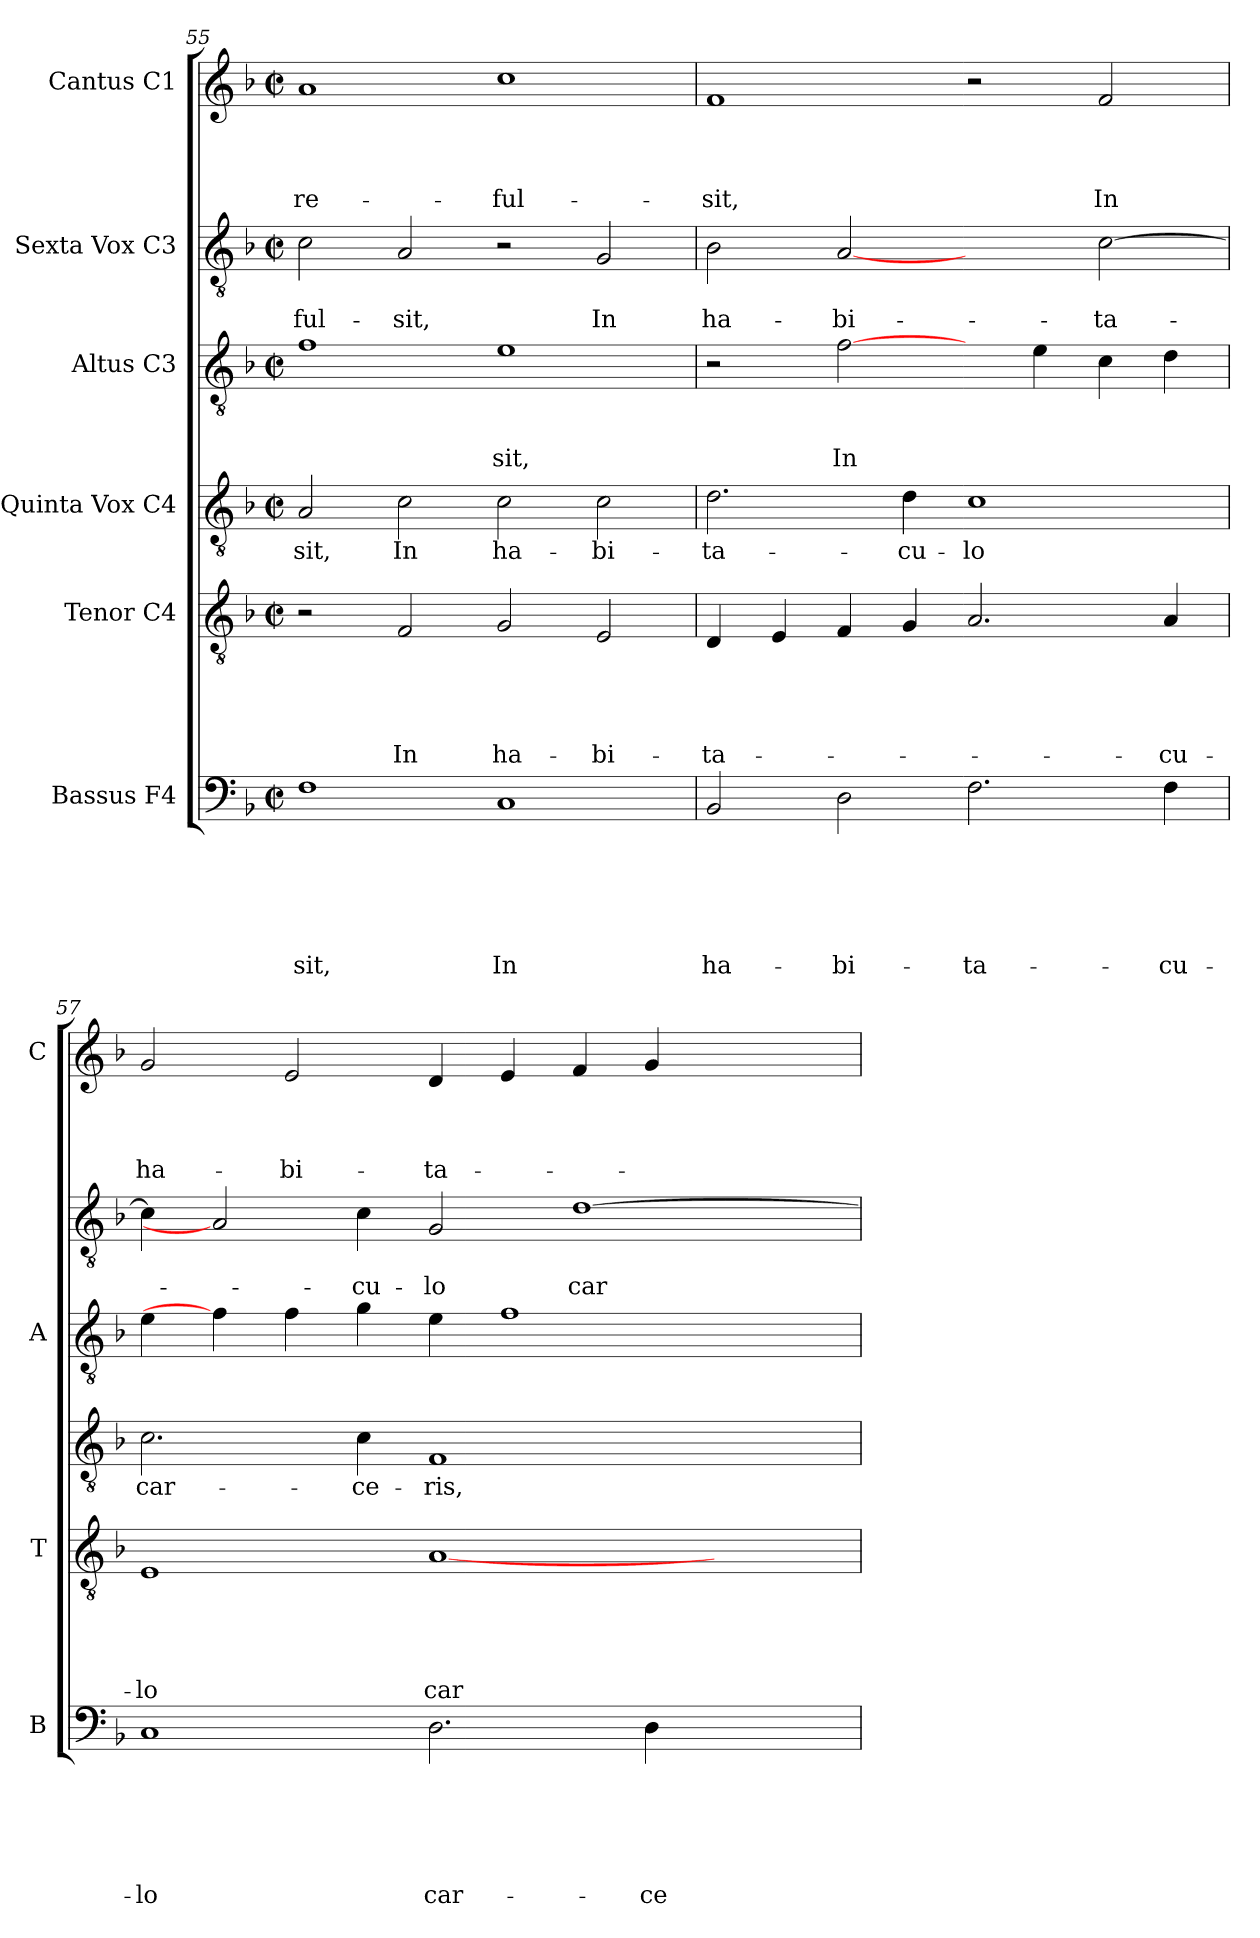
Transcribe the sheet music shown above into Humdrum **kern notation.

**kern	**text	**text	**text	**text	**text	**text	**kern	**text	**text	**text	**text	**text	**kern	**text	**kern	**text	**text	**text	**kern	**text	**text	**kern	**text	**text	**text	**text
*part6	*part6	*part6	*part6	*part6	*part6	*part6	*part5	*part5	*part5	*part5	*part5	*part5	*part4	*part4	*part3	*part3	*part3	*part3	*part2	*part2	*part2	*part1	*part1	*part1	*part1	*part1
*staff6	*staff6	*staff6	*staff6	*staff6	*staff6	*staff6	*staff5	*staff5	*staff5	*staff5	*staff5	*staff5	*staff4	*staff4	*staff3	*staff3	*staff3	*staff3	*staff2	*staff2	*staff2	*staff1	*staff1	*staff1	*staff1	*staff1
*I"Bassus F4	*	*	*	*	*	*	*I"Tenor C4	*	*	*	*	*	*I"Quinta Vox C4	*	*I"Altus C3	*	*	*	*I"Sexta Vox C3	*	*	*I"Cantus C1	*	*	*	*
*I'B	*	*	*	*	*	*	*I'T	*	*	*	*	*	*	*	*I'A	*	*	*	*	*	*	*I'C	*	*	*	*
*clefF4	*	*	*	*	*	*	*clefGv2	*	*	*	*	*	*clefGv2	*	*clefGv2	*	*	*	*clefGv2	*	*	*clefG2	*	*	*	*
*k[b-]	*	*	*	*	*	*	*k[b-]	*	*	*	*	*	*k[b-]	*	*k[b-]	*	*	*	*k[b-]	*	*	*k[b-]	*	*	*	*
*F:	*	*	*	*	*	*	*F:	*	*	*	*	*	*F:	*	*F:	*	*	*	*F:	*	*	*F:	*	*	*	*
*M2/2	*	*	*	*	*	*	*M2/2	*	*	*	*	*	*M2/2	*	*M2/2	*	*	*	*M2/2	*	*	*M2/2	*	*	*	*
*met(c|)	*	*	*	*	*	*	*met(c|)	*	*	*	*	*	*met(c|)	*	*met(c|)	*	*	*	*met(c|)	*	*	*met(c|)	*	*	*	*
=55	=55	=55	=55	=55	=55	=55	=55	=55	=55	=55	=55	=55	=55	=55	=55	=55	=55	=55	=55	=55	=55	=55	=55	=55	=55	=55
!	!	!	!	!	!	!LO:LY:b	!	!	!	!	!	!	!	!LO:LY:b	!	!	!	!	!	!	!LO:LY:b	!	!	!	!	!LO:LY:b
1F	.	.	.	.	.	-sit,	2r	.	.	.	.	.	2A/	-sit,	1f	.	.	.	2c\	.	-ful-	1a	.	.	.	re-
!	!	!	!	!	!	!	!	!	!	!	!	!LO:LY:b	!	!LO:LY:b	!	!	!	!	!	!	!LO:LY:b	!	!	!	!	!
.	.	.	.	.	.	.	2F/	.	.	.	.	In	2c\	In	.	.	.	.	2A/	.	-sit,	.	.	.	.	.
!	!	!	!	!	!	!LO:LY:b	!	!	!	!	!	!LO:LY:b	!	!LO:LY:b	!	!	!	!LO:LY:b	!	!	!	!	!	!	!	!LO:LY:b
1C	.	.	.	.	.	In	2G/	.	.	.	.	ha-	2c\	ha-	1e	.	.	-sit,	2r	.	.	1cc	.	.	.	-ful-
!	!	!	!	!	!	!	!	!	!	!	!	!LO:LY:b	!	!LO:LY:b	!	!	!	!	!	!	!LO:LY:b	!	!	!	!	!
.	.	.	.	.	.	.	2E/	.	.	.	.	-bi-	2c\	-bi-	.	.	.	.	2G/	.	In	.	.	.	.	.
!!LO:LB:g=z
=56	=56	=56	=56	=56	=56	=56	=56	=56	=56	=56	=56	=56	=56	=56	=56	=56	=56	=56	=56	=56	=56	=56	=56	=56	=56	=56
!	!	!	!	!	!	!LO:LY:b	!	!	!	!	!	!LO:LY:b	!	!LO:LY:b	!	!	!	!	!	!	!LO:LY:b	!	!	!	!	!LO:LY:b
2BB-/	.	.	.	.	.	ha-	4D/	.	.	.	.	-ta-	2.d\	-ta-	2r	.	.	.	2B-\	.	ha-	1f	.	.	.	-sit,
.	.	.	.	.	.	.	4E/	.	.	.	.	.	.	.	.	.	.	.	.	.	.	.	.	.	.	.
!	!	!	!	!	!	!LO:LY:b	!	!	!	!	!	!	!	!	!	!	!	!LO:LY:b	!	!	!LO:LY:b	!	!	!	!	!
2D\	.	.	.	.	.	-bi-	4F/	.	.	.	.	.	.	.	[2f\	.	.	In	[2A	.	-bi-	.	.	.	.	.
!	!	!	!	!	!	!	!	!	!	!	!	!	!	!LO:LY:b	!	!	!	!	!	!	!	!	!	!	!	!
.	.	.	.	.	.	.	4G/	.	.	.	.	.	4d\	-cu-	.	.	.	.	.	.	.	.	.	.	.	.
!	!	!	!	!	!	!LO:LY:b	!	!	!	!	!	!	!	!LO:LY:b	!	!	!	!	!	!	!	!	!	!	!	!
2.F\	.	.	.	.	.	-ta-	2.A/	.	.	.	.	.	1c	-lo	4ryy	.	.	.	2ryy	.	.	2r	.	.	.	.
.	.	.	.	.	.	.	.	.	.	.	.	.	.	.	4e\	.	.	.	.	.	.	.	.	.	.	.
!	!	!	!	!	!	!	!	!	!	!	!	!	!	!	!	!	!	!	!	!	!LO:LY:b	!	!	!	!	!LO:LY:b
.	.	.	.	.	.	.	.	.	.	.	.	.	.	.	4c\	.	.	.	[2c\	.	-ta-	2f/	.	.	.	In
!	!	!	!	!	!	!LO:LY:b	!	!	!	!	!	!LO:LY:b	!	!	!	!	!	!	!	!	!	!	!	!	!	!
4F\	.	.	.	.	.	-cu-	4A/	.	.	.	.	-cu-	.	.	4d\	.	.	.	.	.	.	.	.	.	.	.
=57	=57	=57	=57	=57	=57	=57	=57	=57	=57	=57	=57	=57	=57	=57	=57	=57	=57	=57	=57	=57	=57	=57	=57	=57	=57	=57
!	!	!	!	!	!	!LO:LY:b	!	!	!	!	!	!LO:LY:b	!	!LO:LY:b	!	!	!	!	!	!	!	!	!	!	!	!LO:LY:b
1C	.	.	.	.	.	-lo	1E	.	.	.	.	-lo	2.c\	car-	4e\	.	.	.	4c\]	.	.	2g/	.	.	.	ha-
.	.	.	.	.	.	.	.	.	.	.	.	.	.	.	4f\]	.	.	.	2A]	.	.	.	.	.	.	.
!	!	!	!	!	!	!	!	!	!	!	!	!	!	!	!	!	!	!	!	!	!	!	!	!	!	!LO:LY:b
.	.	.	.	.	.	.	.	.	.	.	.	.	.	.	4f\	.	.	.	.	.	.	2e/	.	.	.	-bi-
!	!	!	!	!	!	!	!	!	!	!	!	!	!	!LO:LY:b	!	!	!	!	!	!	!LO:LY:b	!	!	!	!	!
.	.	.	.	.	.	.	.	.	.	.	.	.	4c\	-ce-	4g\	.	.	.	4c\	.	-cu-	.	.	.	.	.
!	!	!	!	!	!	!LO:LY:b	!	!	!	!	!	!LO:LY:b	!	!LO:LY:b	!	!	!	!	!	!	!LO:LY:b	!	!	!	!	!LO:LY:b
2.D\	.	.	.	.	.	car-	[1A	.	.	.	.	car-	1F	-ris,	4e\	.	.	.	2G/	.	-lo	4d/	.	.	.	-ta-
.	.	.	.	.	.	.	.	.	.	.	.	.	.	.	1f	.	.	.	.	.	.	4e/	.	.	.	.
!	!	!	!	!	!	!	!	!	!	!	!	!	!	!	!	!	!	!	!	!	!LO:LY:b	!	!	!	!	!
.	.	.	.	.	.	.	.	.	.	.	.	.	.	.	.	.	.	.	[1d	.	car-	4f/	.	.	.	.
!	!	!	!	!	!	!LO:LY:b	!	!	!	!	!	!	!	!	!	!	!	!	!	!	!	!	!	!	!	!
4D\	.	.	.	.	.	-ce-	.	.	.	.	.	.	.	.	.	.	.	.	.	.	.	4g/	.	.	.	.
2ryy	.	.	.	.	.	.	2ryy	.	.	.	.	.	2ryy	.	.	.	.	.	.	.	.	2ryy	.	.	.	.
.	.	.	.	.	.	.	.	.	.	.	.	.	.	.	4ryy	.	.	.	.	.	.	.	.	.	.	.
=	=	=	=	=	=	=	=	=	=	=	=	=	=	=	=	=	=	=	=	=	=	=	=	=	=	=
*-	*-	*-	*-	*-	*-	*-	*-	*-	*-	*-	*-	*-	*-	*-	*-	*-	*-	*-	*-	*-	*-	*-	*-	*-	*-	*-
